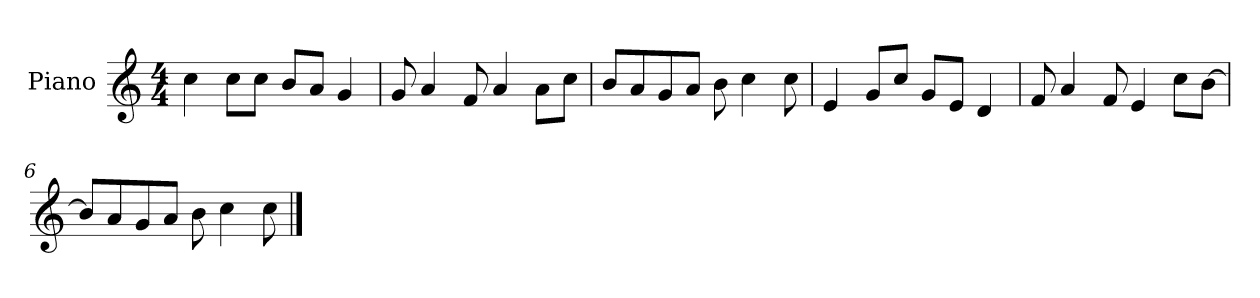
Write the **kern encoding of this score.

**kern
*part1
*staff1
*I"Piano
*I'P-no
*clefG2
*k[]
*M4/4
*MM90
=1
4cc\
8cc\L
8cc\J
8b/L
8a/J
4g/
=2
8g/
4a/
8f/
4a/
8a\L
8cc\J
=3
8b/L
8a/
8g/
8a/J
8b\
4cc\
8cc\
=4
4e/
8g/L
8cc/J
8g/L
8e/J
4d/
=5
8f/
4a/
8f/
4e/
8cc\L
[8b\J
!!LO:LB:g=z
=6
8b/L]
8a/
8g/
8a/J
8b\
4cc\
8cc\
==
*-
